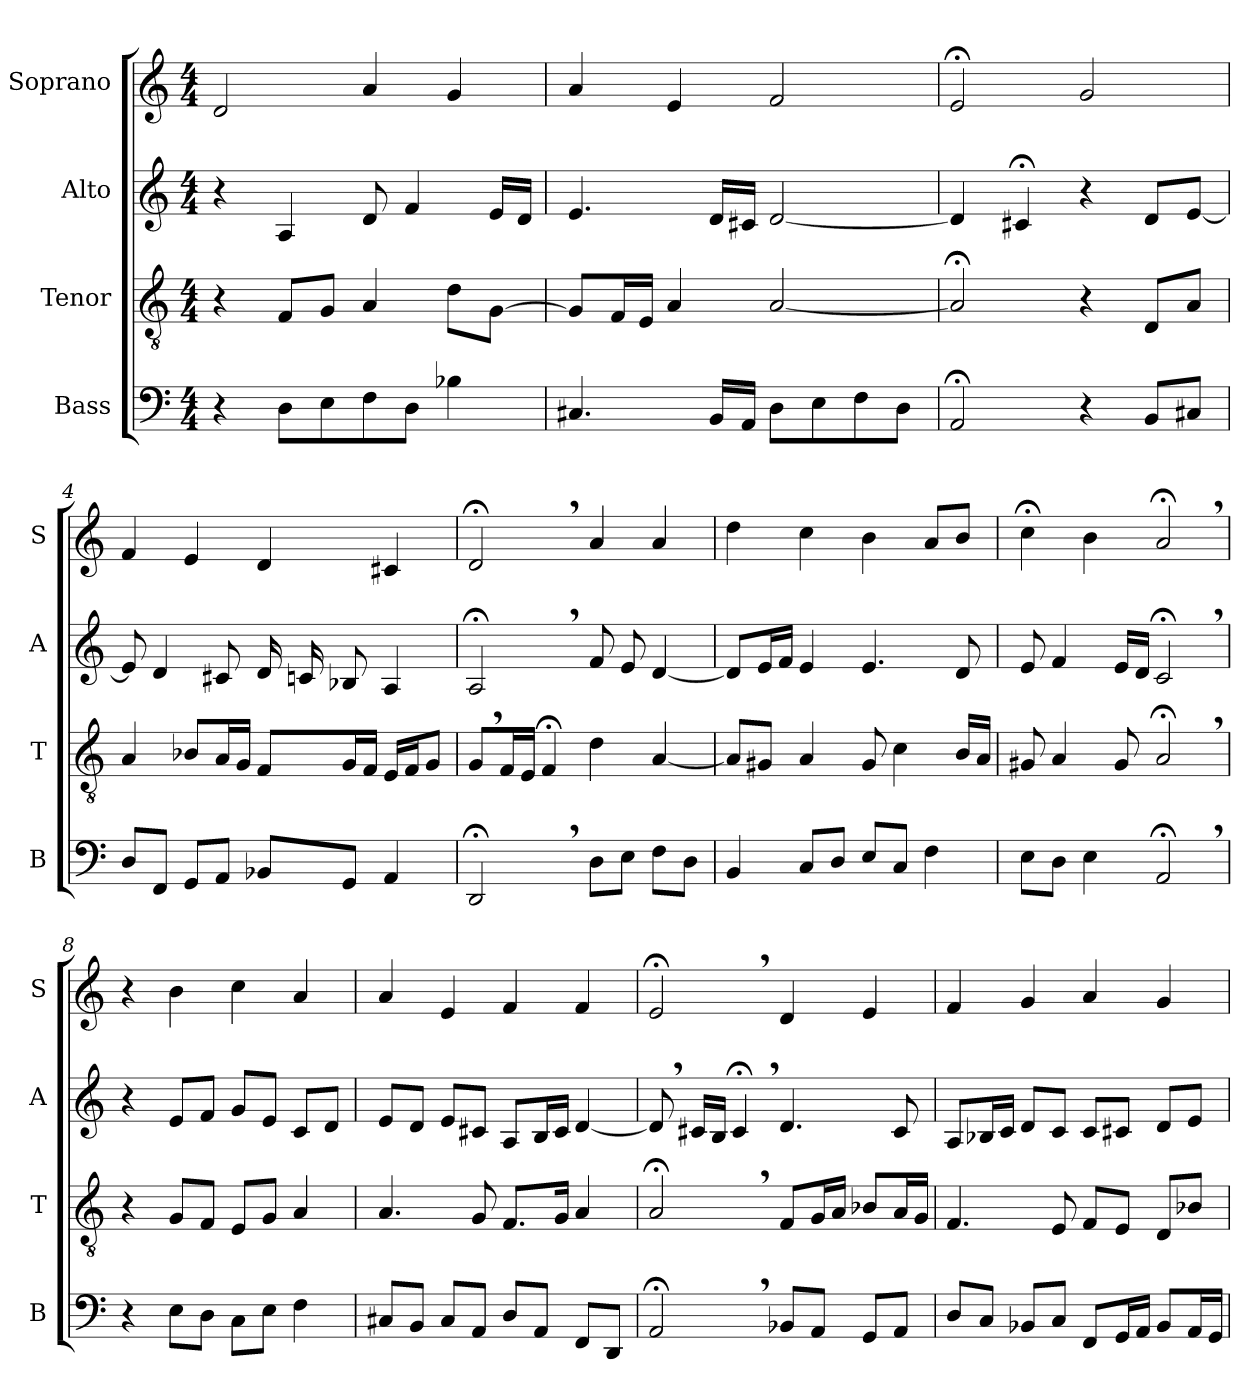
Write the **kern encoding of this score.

**kern	**kern	**kern	**kern
*part4	*part3	*part2	*part1
*staff4	*staff3	*staff2	*staff1
*I"Bass	*I"Tenor	*I"Alto	*I"Soprano
*I'B	*I'T	*I'A	*I'S
*clefF4	*clefGv2	*clefG2	*clefG2
*k[]	*k[]	*k[]	*k[]
*M4/4	*M4/4	*M4/4	*M4/4
=1	=1	=1	=1
4r	4r	4r	2d/
8D\L	8F/L	4A/	.
8E\	8G/J	.	.
8F\	4A/	8d/	4a/
8D\J	.	4f/	.
4B-X\	8d\L	.	4g/
.	[8G\J	16e/LL	.
.	.	16d/JJ	.
=2	=2	=2	=2
4.C#X/	8G/L]	4.e/	4a/
.	16F/L	.	.
.	16E/JJ	.	.
.	4A/	.	4e/
16BB/LL	.	16d/LL	.
16AA/JJ	.	16c#X/JJ	.
8D\L	[2A/	[2d/	2f/
8E\	.	.	.
8F\	.	.	.
8D\J	.	.	.
=3	=3	=3	=3
2AA;</	2A;</]	4d/]	2e;</
.	.	4c#X;</	.
4r	4r	4r	2g/
8BB/L	8D/L	8d/L	.
8C#X/J	8A/J	[8e/J	.
=4	=4	=4	=4
8D/L	4A/	8e/]	4f/
8FF/J	.	4d/	.
8GG/L	8B-X/L	.	4e/
8AA/J	16A/L	8c#X/	.
.	16G/JJ	.	.
8BB-X/L	8F/L	16d/	4d/
.	.	16cn/	.
8GG/J	16G/L	8B-X/	.
.	16F/JJ	.	.
4AA/	16E/LL	4A/	4c#X/
.	16F/J	.	.
.	8G/J	.	.
=5	=5	=5	=5
2DD;<,/	8G,/L	2A;<,/	2d;<,/
.	16F/L	.	.
.	16E/JJ	.	.
.	4F;</	.	.
8D:\L	4d:\	8f:/	4a:/
8E\J	.	8e/	.
8F\L	[4A/	[4d/	4a/
8D\J	.	.	.
=6	=6	=6	=6
4BB/	8A/L]	8d/L]	4dd\
.	8G#X/J	16e/L	.
.	.	16f/JJ	.
8C/L	4A/	4e/	4cc\
8D/J	.	.	.
8E/L	8G#/	4.e/	4b\
8C/J	4c\	.	.
4F\	.	.	8a/L
.	16B/LL	8d/	8b/J
.	16A/JJ	.	.
=7	=7	=7	=7
8E\L	8G#X/	8e/	4cc;<\
8D\J	4A/	4f/	.
4E\	.	.	4b\
.	8G#/	16e/LL	.
.	.	16d/JJ	.
2AA;<,/	2A;<,/	2c;<,/	2a;<,/
=8	=8	=8	=8
4r	4r	4r	4r
8E\L	8G/L	8e/L	4b\
8D\J	8F/J	8f/J	.
8C\L	8E/L	8g/L	4cc\
8E\J	8G/J	8e/J	.
4F\	4A/	8c/L	4a/
.	.	8d/J	.
=9	=9	=9	=9
8C#X/L	4.A/	8e/L	4a/
8BB/J	.	8d/J	.
8C#/L	.	8e/L	4e/
8AA/J	8G/	8c#X/J	.
8D/L	8.F/L	8A/L	4f/
8AA/J	.	16B/L	.
.	16G/Jk	16c#/JJ	.
8FF/L	4A/	[4d/	4f/
8DD/J	.	.	.
=10	=10	=10	=10
2AA;<,/	2A;<,/	8d,/]	2e;<,/
.	.	16c#X/LL	.
.	.	16B/JJ	.
.	.	4c#;<,/	.
8BB-X/L	8F/L	4.d/	4d/
8AA/J	16G/L	.	.
.	16A/JJ	.	.
8GG/L	8B-X/L	.	4e/
8AA/J	16A/L	8c#/	.
.	16G/JJ	.	.
=11	=11	=11	=11
8D/L	4.F/	8A/L	4f/
8C/J	.	16B-X/L	.
.	.	16c/JJ	.
8BB-X/L	.	8d/L	4g/
8C/J	8E/	8c/J	.
8FF/L	8F/L	8c/L	4a/
16GG/L	8E/J	8c#X/J	.
16AA/JJ	.	.	.
8BB-/L	8D/L	8d/L	4g/
16AA/L	8B-X/J	8e/J	.
16GG/JJ	.	.	.
=	=	=	=
*-	*-	*-	*-
